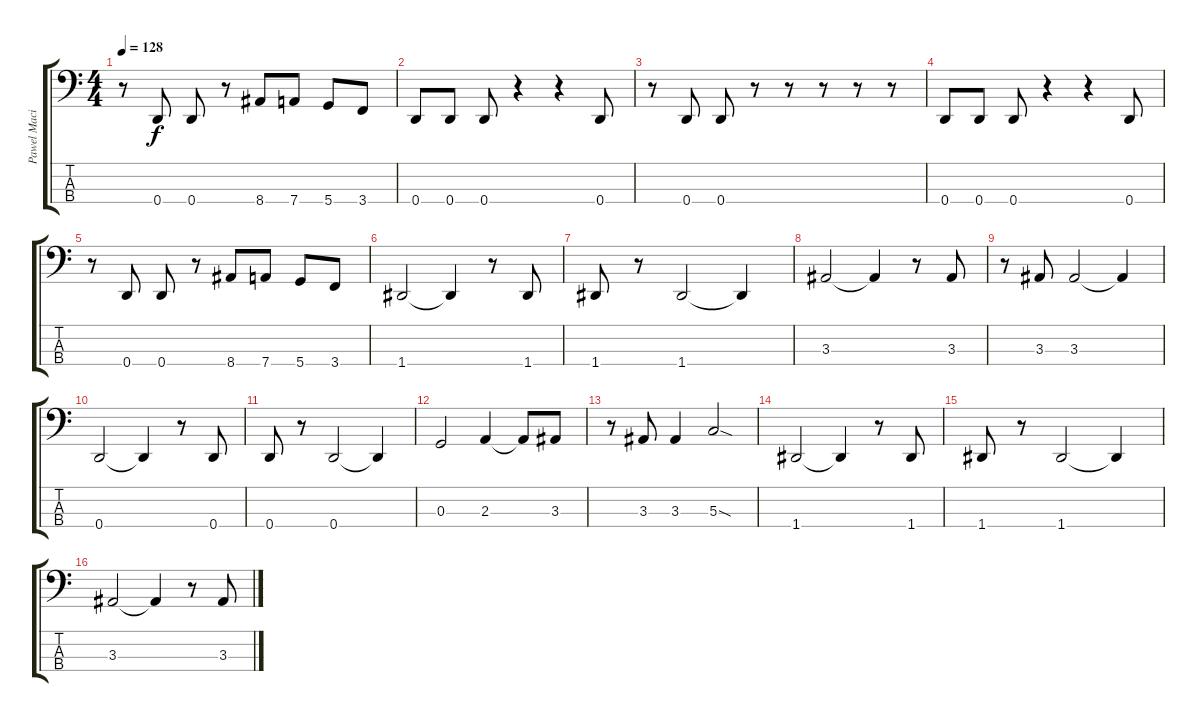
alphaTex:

\track ("Pawel Maciwoda" "Pawel Maci") {instrument electricbassfinger}
\staff {score tabs}
\tuning (F2 C2 G1 D1) {hide}
\ts (4 4)
\tempo 128
\clef f4
\ks c
r.8{dy f} 0.4.8 0.4.8 r.8 8.4.8 7.4.8 5.4.8 3.4.8 |
0.4.8 0.4.8 0.4.8 r.4 r.4 0.4.8 |
r.8 0.4.8 0.4.8 r.8 r.8 r.8 r.8 r.8 |
0.4.8 0.4.8 0.4.8 r.4 r.4 0.4.8 |
r.8 0.4.8 0.4.8 r.8 8.4.8 7.4.8 5.4.8 3.4.8 |
1.4.2 1.4{t}.4 r.8 1.4.8 |
1.4.8 r.8 1.4.2 1.4{t}.4 |
3.3.2 3.3{t}.4 r.8 3.3.8 |
r.8 3.3.8 3.3.2 3.3{t}.4 |
0.4.2 0.4{t}.4 r.8 0.4.8 |
0.4.8 r.8 0.4.2 0.4{t}.4 |
0.3.2 2.3.4 2.3{t}.8 3.3.8 |
r.8 3.3.8 3.3.4 5.3{sod}.2 |
1.4.2 1.4{t}.4 r.8 1.4.8 |
1.4.8 r.8 1.4.2 1.4{t}.4 |
3.3.2 3.3{t}.4 r.8 3.3.8
